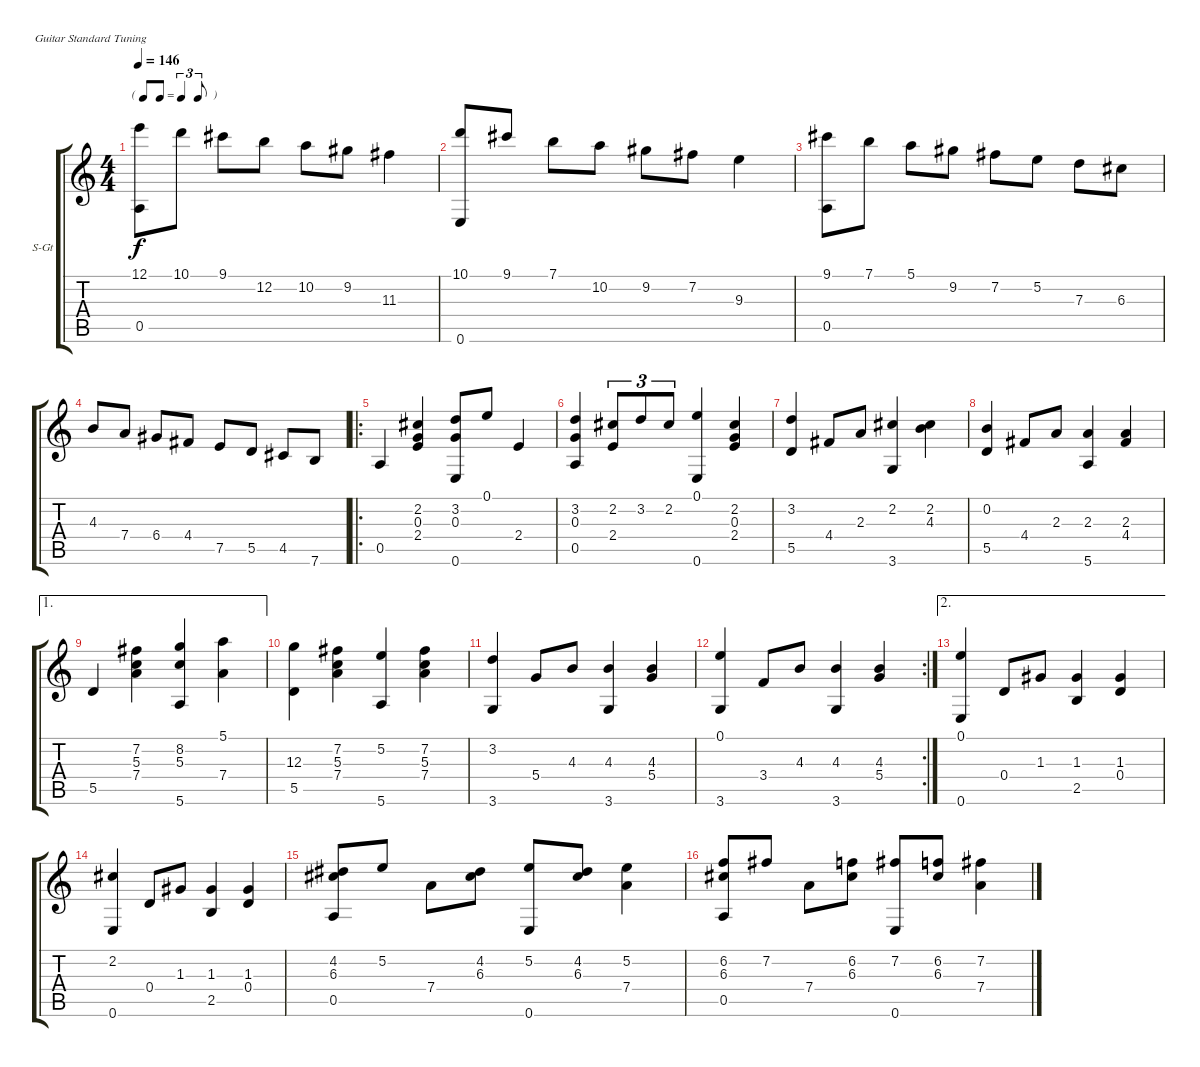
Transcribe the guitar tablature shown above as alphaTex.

\bracketExtendMode groupsimilarinstruments
\firstSystemTrackNameOrientation horizontal
\otherSystemsTrackNameOrientation horizontal
\track ("" "S-Gt") {instrument acousticguitarsteel}
\staff {score tabs}
\tuning (E4 B3 G3 D3 A2 E2)
\ts (4 4)
\tf triplet8th
\tempo 146
\clef g2
\ks c
(12.1 0.5).8{dy f} 10.1.8 9.1.8 12.2.8 10.2.8 9.2.8 11.3.4 |
(10.1 0.6).8 9.1.8 7.1.8 10.2.8 9.2.8 7.2.8 9.3.4 |
(9.1 0.5).8 7.1.8 5.1.8 9.2.8 7.2.8 5.2.8 7.3.8 6.3.8 |
4.3.8 7.4.8 6.4.8 4.4.8 7.5.8 5.5.8 4.5.8 7.6.8 |
\ro
0.5.4 (2.2 0.3 2.4).4 (3.2 0.3 0.6).8 0.1.8 2.4.4 |
(3.2 0.3 0.5).4 (2.2 2.4).8{tu (3 2)} 3.2.8{tu (3 2)} 2.2.8{tu (3 2)} (0.1 0.6).4 (2.2 0.3 2.4).4 |
(3.2 5.5).4 4.4.8 2.3.8 (2.2 3.6).4 (2.2 4.3).4 |
(0.2 5.5).4 4.4.8 2.3.8 (2.3 5.6).4 (2.3 4.4).4 |
\ae 1
5.5.4 (7.2 5.3 7.4).4 (8.2 5.3 5.6).4 (5.1 7.4).4 |
(12.3 5.5).4 (7.2 5.3 7.4).4 (5.2 5.6).4 (7.2 5.3 7.4).4 |
(3.2 3.6).4 5.4.8 4.3.8 (4.3 3.6).4 (4.3 5.4).4 |
\rc 2
(0.1 3.6).4 3.4.8 4.3.8 (4.3 3.6).4 (4.3 5.4).4 |
\ae 2
(0.1 0.6).4 0.4.8 1.3.8 (1.3 2.5).4 (1.3 0.4).4 |
(2.2 0.6).4 0.4.8 1.3.8 (1.3 2.5).4 (1.3 0.4).4 |
(4.2 6.3 0.5).8 5.2.8 7.4.8 (4.2 6.3).8 (5.2 0.6).8 (4.2 6.3).8 (5.2 7.4).4 |
(6.2 6.3 0.5).8 7.2.8 7.4.8 (6.2 6.3).8 (7.2 0.6).8 (6.2 6.3).8 (7.2 7.4).4
